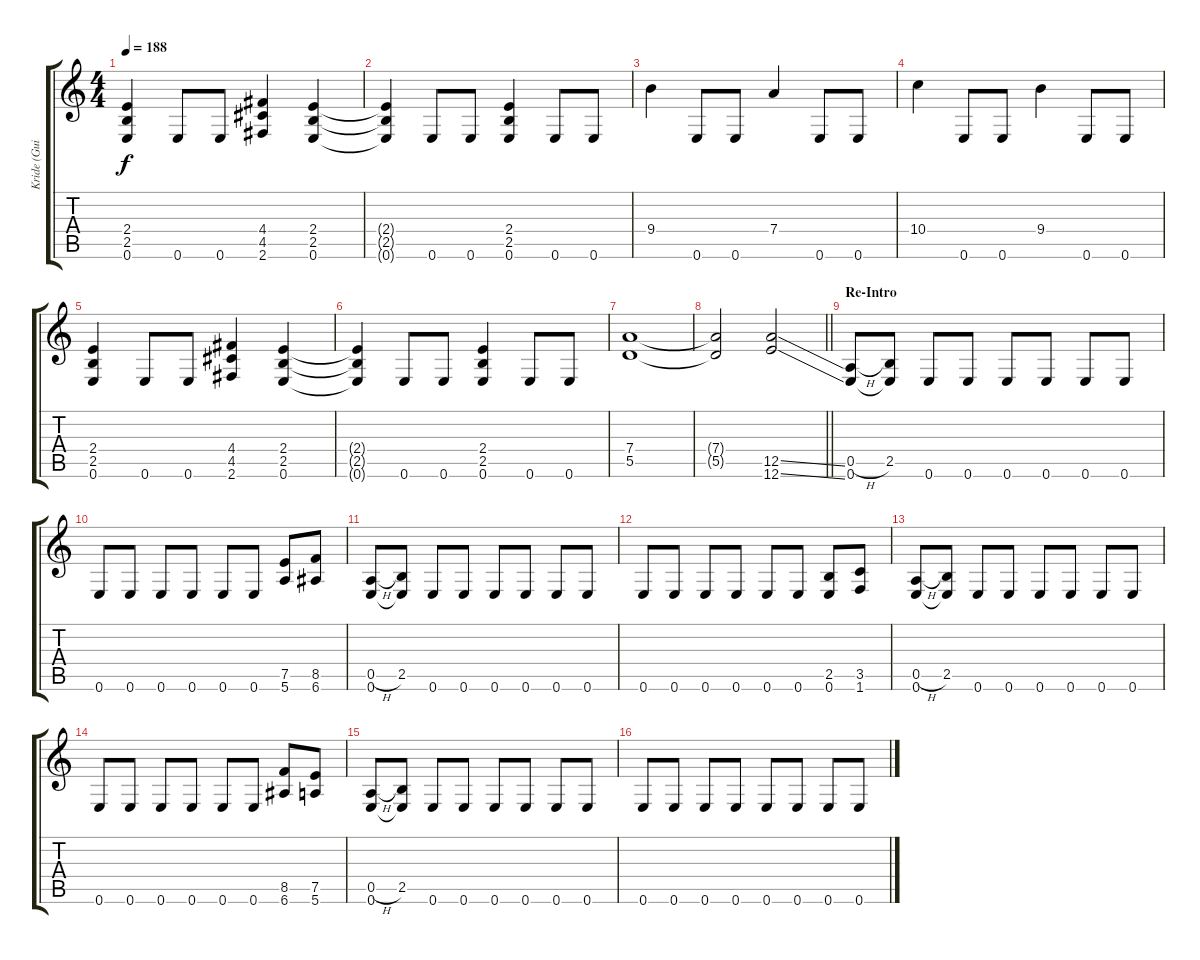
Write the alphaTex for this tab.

\track ("Kride (Guitar II)" "Kride (Gui") {instrument distortionguitar}
\staff {score tabs}
\tuning (E4 B3 G3 D3 A2 E2) {hide}
\ts (4 4)
\tempo 188
\clef g2
\ks c
(2.4 2.5 0.6).4{dy f} 0.6.8 0.6.8 (4.4 4.5 2.6).4 (2.4 2.5 0.6).4 |
(2.4{t} 2.5{t} 0.6{t}).4 0.6.8 0.6.8 (2.4 2.5 0.6).4 0.6.8 0.6.8 |
9.4.4 0.6.8 0.6.8 7.4.4 0.6.8 0.6.8 |
10.4.4 0.6.8 0.6.8 9.4.4 0.6.8 0.6.8 |
(2.4 2.5 0.6).4 0.6.8 0.6.8 (4.4 4.5 2.6).4 (2.4 2.5 0.6).4 |
(2.4{t} 2.5{t} 0.6{t}).4 0.6.8 0.6.8 (2.4 2.5 0.6).4 0.6.8 0.6.8 |
(7.4 5.5).1 |
\barLineRight lightlight
(7.4{t} 5.5{t}).2 (12.5{ss} 12.6{ss}).2 |
\section ("" "Re-Intro")
(0.5{h} 0.6).8 (2.5 0.6{t}).8 0.6.8 0.6.8 0.6.8 0.6.8 0.6.8 0.6.8 |
0.6.8 0.6.8 0.6.8 0.6.8 0.6.8 0.6.8 (7.5 5.6).8 (8.5 6.6).8 |
(0.5{h} 0.6).8 (2.5 0.6{t}).8 0.6.8 0.6.8 0.6.8 0.6.8 0.6.8 0.6.8 |
0.6.8 0.6.8 0.6.8 0.6.8 0.6.8 0.6.8 (2.5 0.6).8 (3.5 1.6).8 |
(0.5{h} 0.6).8 (2.5 0.6{t}).8 0.6.8 0.6.8 0.6.8 0.6.8 0.6.8 0.6.8 |
0.6.8 0.6.8 0.6.8 0.6.8 0.6.8 0.6.8 (8.5 6.6).8 (7.5 5.6).8 |
(0.5{h} 0.6).8 (2.5 0.6{t}).8 0.6.8 0.6.8 0.6.8 0.6.8 0.6.8 0.6.8 |
0.6.8 0.6.8 0.6.8 0.6.8 0.6.8 0.6.8 0.6.8 0.6.8
